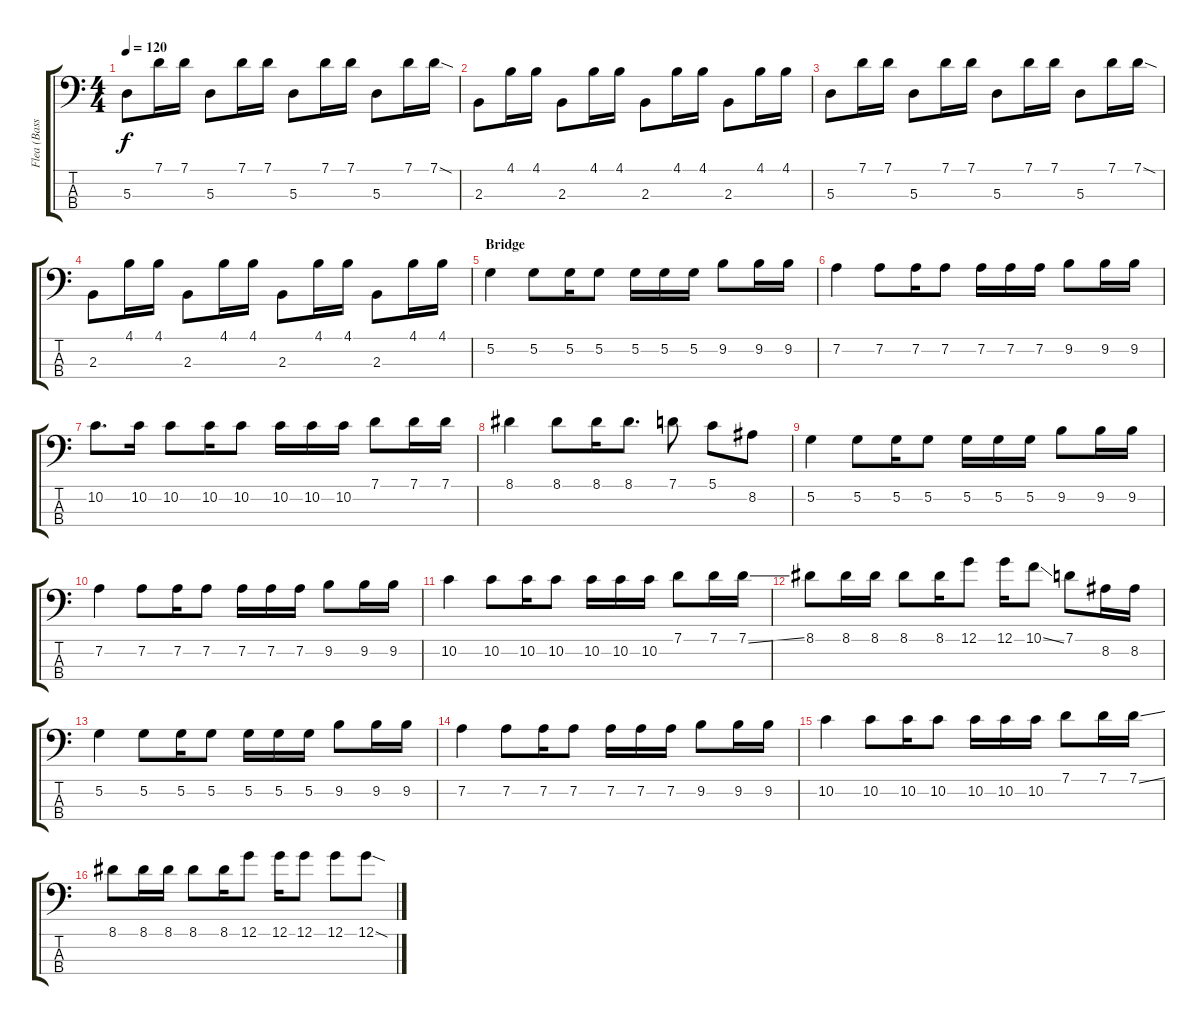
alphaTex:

\track ("Flea (Bass)" "Flea (Bass") {instrument electricbassfinger}
\staff {score tabs}
\tuning (G2 D2 A1 E1) {hide}
\ts (4 4)
\tempo 120
\clef f4
\ks c
5.3.8{dy f} 7.1.16 7.1.16 5.3.8 7.1.16 7.1.16 5.3.8 7.1.16 7.1.16 5.3.8 7.1.16 7.1{sod}.16 |
2.3.8 4.1.16 4.1.16 2.3.8 4.1.16 4.1.16 2.3.8 4.1.16 4.1.16 2.3.8 4.1.16 4.1.16 |
5.3.8 7.1.16 7.1.16 5.3.8 7.1.16 7.1.16 5.3.8 7.1.16 7.1.16 5.3.8 7.1.16 7.1{sod}.16 |
2.3.8 4.1.16 4.1.16 2.3.8 4.1.16 4.1.16 2.3.8 4.1.16 4.1.16 2.3.8 4.1.16 4.1.16 |
\section ("" "Bridge")
5.2.4 5.2.8 5.2.16 5.2.8 5.2.16 5.2.16 5.2.16 9.2.8 9.2.16 9.2.16 |
7.2.4 7.2.8 7.2.16 7.2.8 7.2.16 7.2.16 7.2.16 9.2.8 9.2.16 9.2.16 |
10.2.8{d} 10.2.16 10.2.8 10.2.16 10.2.8 10.2.16 10.2.16 10.2.16 7.1.8 7.1.16 7.1.16 |
8.1.4 8.1.8 8.1.16 8.1.8{d} 7.1.8 5.1.8 8.2.8 |
5.2.4 5.2.8 5.2.16 5.2.8 5.2.16 5.2.16 5.2.16 9.2.8 9.2.16 9.2.16 |
7.2.4 7.2.8 7.2.16 7.2.8 7.2.16 7.2.16 7.2.16 9.2.8 9.2.16 9.2.16 |
10.2.4 10.2.8 10.2.16 10.2.8 10.2.16 10.2.16 10.2.16 7.1.8 7.1.16 7.1{ss}.16 |
8.1.8 8.1.16 8.1.16 8.1.8 8.1.16 12.1.8 12.1.16 10.1{ss}.8 7.1.8 8.2.16 8.2.16 |
5.2.4 5.2.8 5.2.16 5.2.8 5.2.16 5.2.16 5.2.16 9.2.8 9.2.16 9.2.16 |
7.2.4 7.2.8 7.2.16 7.2.8 7.2.16 7.2.16 7.2.16 9.2.8 9.2.16 9.2.16 |
10.2.4 10.2.8 10.2.16 10.2.8 10.2.16 10.2.16 10.2.16 7.1.8 7.1.16 7.1{ss}.16 |
8.1.8 8.1.16 8.1.16 8.1.8 8.1.16 12.1.8 12.1.16 12.1.8 12.1.8 12.1{sod}.8
